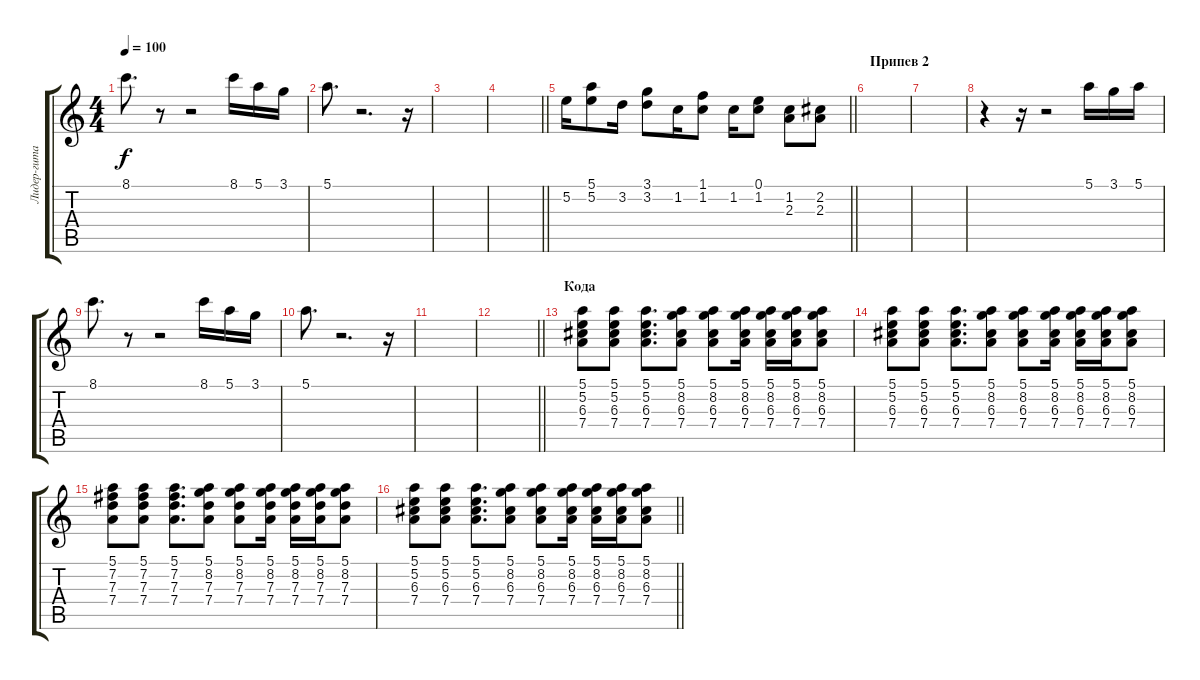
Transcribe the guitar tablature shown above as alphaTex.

\track ("Лидер-гитара" "Лидер-гита") {instrument overdrivenguitar}
\staff {score tabs}
\tuning (E4 B3 G3 D3 A2 E2) {hide}
\ts (4 4)
\tempo 100
\clef g2
\ks c
8.1.8{d dy f} r.8 r.2 8.1.16 5.1.16 3.1.16 |
5.1.8{d} r.2{d} r.16 |
|
\barLineRight lightlight
|
\barLineRight lightlight
5.2.16 (5.1 5.2).8 3.2.16 (3.1 3.2).8 1.2.16 (1.1 1.2).8 1.2.16 (0.1 1.2).8 (1.2 2.3).8 (2.2 2.3).8 |
\section ("" "Припев 2")
|
|
r.4 r.16 r.2 5.1.16 3.1.16 5.1.16 |
8.1.8{d} r.8 r.2 8.1.16 5.1.16 3.1.16 |
5.1.8{d} r.2{d} r.16 |
|
\barLineRight lightlight
|
\section ("" "Кода")
(5.1 5.2 6.3 7.4).8 (5.1 5.2 6.3 7.4).8 (5.1 5.2 6.3 7.4).8{d} (5.1 8.2 6.3 7.4).8 (5.1 8.2 6.3 7.4).8 (5.1 8.2 6.3 7.4).16 (5.1 8.2 6.3 7.4).16 (5.1 8.2 6.3 7.4).16 (5.1 8.2 6.3 7.4).8 |
(5.1 5.2 6.3 7.4).8 (5.1 5.2 6.3 7.4).8 (5.1 5.2 6.3 7.4).8{d} (5.1 8.2 6.3 7.4).8 (5.1 8.2 6.3 7.4).8 (5.1 8.2 6.3 7.4).16 (5.1 8.2 6.3 7.4).16 (5.1 8.2 6.3 7.4).16 (5.1 8.2 6.3 7.4).8 |
(5.1 7.2 7.3 7.4).8 (5.1 7.2 7.3 7.4).8 (5.1 7.2 7.3 7.4).8{d} (5.1 8.2 7.3 7.4).8 (5.1 8.2 7.3 7.4).8 (5.1 8.2 7.3 7.4).16 (5.1 8.2 7.3 7.4).16 (5.1 8.2 7.3 7.4).16 (5.1 8.2 7.3 7.4).8 |
\barLineRight lightlight
(5.1 5.2 6.3 7.4).8 (5.1 5.2 6.3 7.4).8 (5.1 5.2 6.3 7.4).8{d} (5.1 8.2 6.3 7.4).8 (5.1 8.2 6.3 7.4).8 (5.1 8.2 6.3 7.4).16 (5.1 8.2 6.3 7.4).16 (5.1 8.2 6.3 7.4).16 (5.1 8.2 6.3 7.4).8
